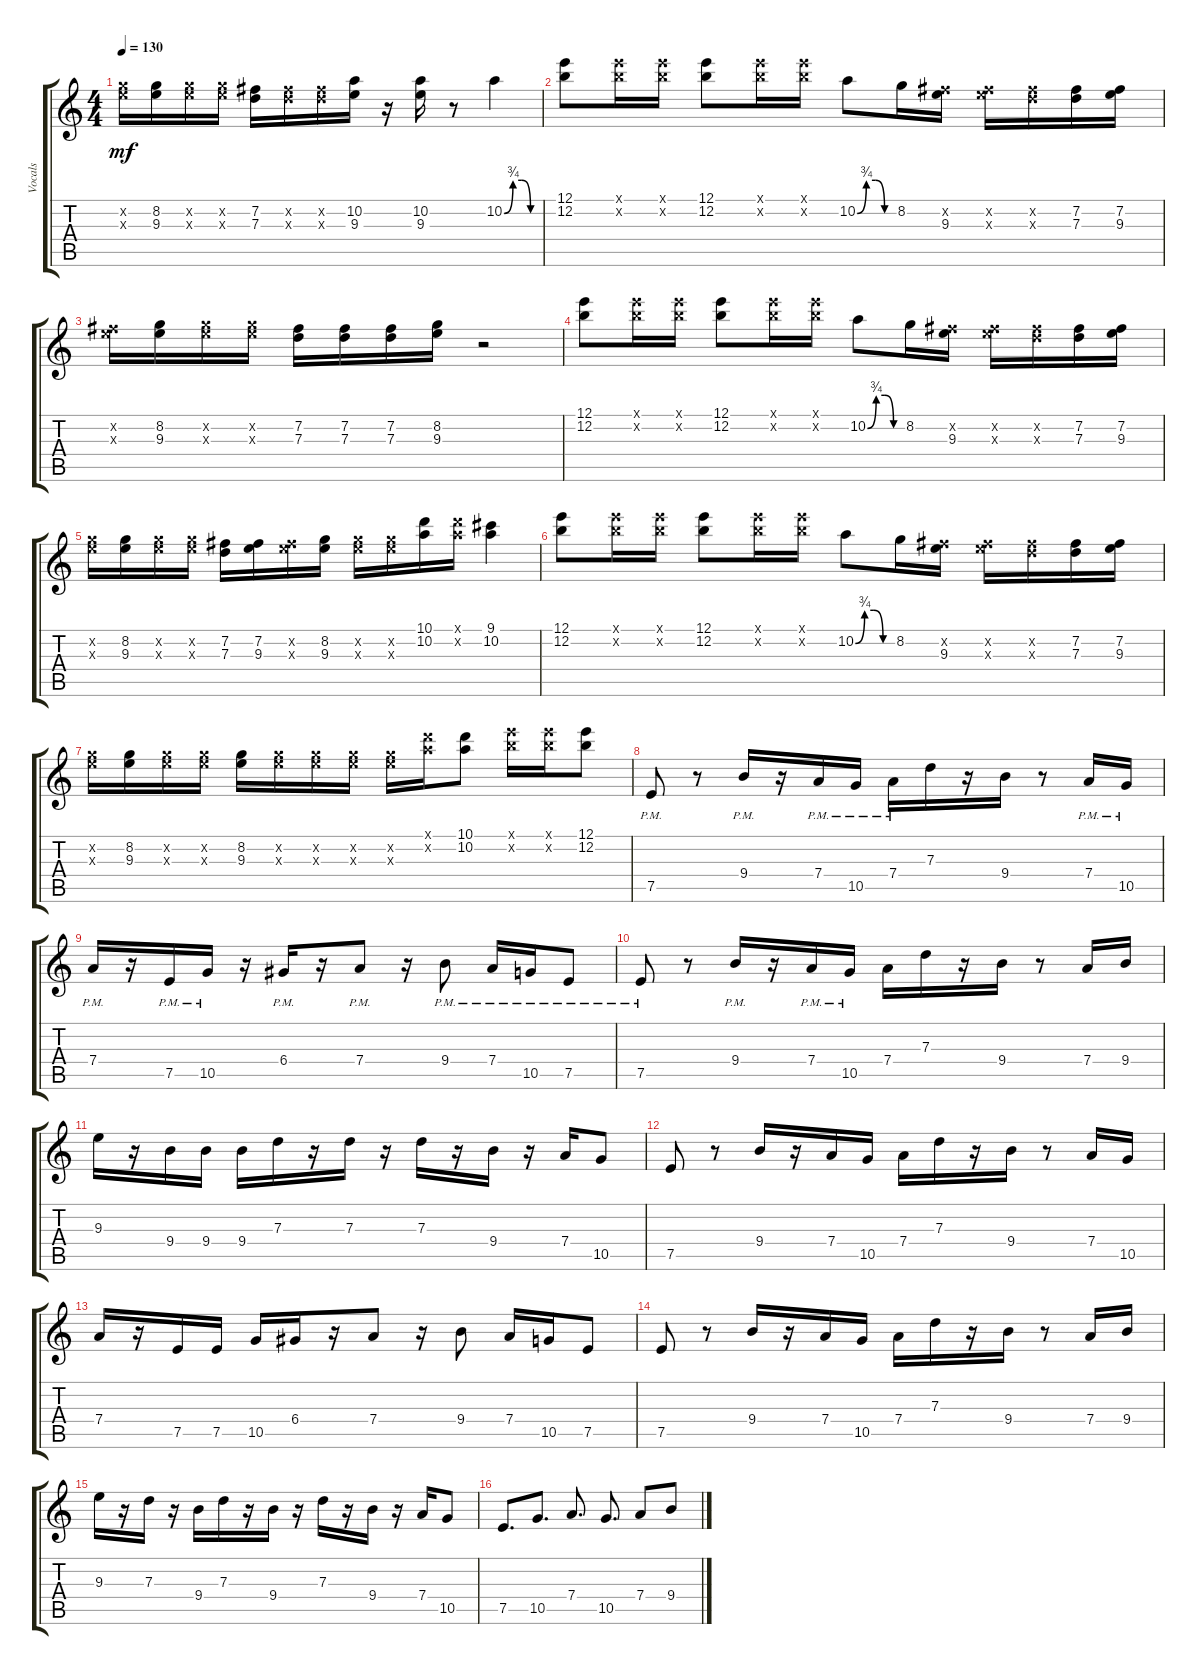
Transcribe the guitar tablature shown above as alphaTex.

\track ("Vocals" "Vocals") {instrument acousticguitarnylon}
\staff {score tabs}
\tuning (E4 B3 G3 D3 A2 E2) {hide}
\ts (4 4)
\tempo 130
\clef g2
\ks c
(8.2{x} 9.3{x}).16{dy mf} (8.2 9.3).16 (8.2{x} 9.3{x}).16 (8.2{x} 9.3{x}).16 (7.2 7.3).16 (7.2{x} 7.3{x}).16 (7.2{x} 7.3{x}).16 (10.2 9.3).16 r.16 (10.2 9.3).16 r.8 10.2{be (custom 0 0 15 3 30 3 45 0 60 0)}.4 |
(12.1 12.2).8 (12.1{x} 12.2{x}).16 (12.1{x} 12.2{x}).16 (12.1 12.2).8 (12.1{x} 12.2{x}).16 (12.1{x} 12.2{x}).16 10.2{be (custom 0 0 15 3 30 3 45 0 60 0)}.8 8.2.16 (7.2{x} 9.3).16 (7.2{x} 9.3{x}).16 (7.2{x} 7.3{x}).16 (7.2 7.3).16 (7.2 9.3).16 |
(7.2{x} 9.3{x}).16 (8.2 9.3).16 (8.2{x} 9.3{x}).16 (8.2{x} 9.3{x}).16 (7.2 7.3).16 (7.2 7.3).16 (7.2 7.3).16 (8.2 9.3).16 r.2 |
(12.1 12.2).8 (12.1{x} 12.2{x}).16 (12.1{x} 12.2{x}).16 (12.1 12.2).8 (12.1{x} 12.2{x}).16 (12.1{x} 12.2{x}).16 10.2{be (custom 0 0 15 3 30 3 45 0 60 0)}.8 8.2.16 (7.2{x} 9.3).16 (7.2{x} 9.3{x}).16 (7.2{x} 7.3{x}).16 (7.2 7.3).16 (7.2 9.3).16 |
(8.2{x} 9.3{x}).16 (8.2 9.3).16 (8.2{x} 9.3{x}).16 (8.2{x} 9.3{x}).16 (7.2 7.3).16 (7.2 9.3).16 (7.2{x} 9.3{x}).16 (8.2 9.3).16 (8.2{x} 9.3{x}).16 (8.2{x} 9.3{x}).16 (10.1 10.2).16 (10.1{x} 10.2{x}).16 (9.1 10.2).4 |
(12.1 12.2).8 (12.1{x} 12.2{x}).16 (12.1{x} 12.2{x}).16 (12.1 12.2).8 (12.1{x} 12.2{x}).16 (12.1{x} 12.2{x}).16 10.2{be (custom 0 0 15 3 30 3 45 0 60 0)}.8 8.2.16 (7.2{x} 9.3).16 (7.2{x} 9.3{x}).16 (7.2{x} 7.3{x}).16 (7.2 7.3).16 (7.2 9.3).16 |
(8.2{x} 9.3{x}).16 (8.2 9.3).16 (8.2{x} 9.3{x}).16 (8.2{x} 9.3{x}).16 (8.2 9.3).16 (8.2{x} 9.3{x}).16 (8.2{x} 9.3{x}).16 (8.2{x} 9.3{x}).16 (8.2{x} 9.3{x}).16 (10.1{x} 10.2{x}).16 (10.1 10.2).8 (12.1{x} 12.2{x}).16 (12.1{x} 12.2{x}).16 (12.1 12.2).8 |
7.5{pm}.8 r.8 9.4{pm}.16 r.16 7.4{pm}.16 10.5{pm}.16 7.4{pm}.16 7.3.16 r.16 9.4.16 r.8 7.4{pm}.16 10.5{pm}.16 |
7.4{pm}.16 r.16 7.5{pm}.16 10.5{pm}.16 r.16 6.4{pm}.16 r.16 7.4{pm}.8 r.16 9.4{pm}.8 7.4{pm}.16 10.5{pm}.16 7.5{pm}.8 |
7.5{pm}.8 r.8 9.4{pm}.16 r.16 7.4{pm}.16 10.5{pm}.16 7.4.16 7.3.16 r.16 9.4.16 r.8 7.4.16 9.4.16 |
9.3.16 r.16 9.4.16 9.4.16 9.4.16 7.3.16 r.16 7.3.16 r.16 7.3.16 r.16 9.4.16 r.16 7.4.16 10.5.8 |
7.5.8 r.8 9.4.16 r.16 7.4.16 10.5.16 7.4.16 7.3.16 r.16 9.4.16 r.8 7.4.16 10.5.16 |
7.4.16 r.16 7.5.16 7.5.16 10.5.16 6.4.16 r.16 7.4.8 r.16 9.4.8 7.4.16 10.5.16 7.5.8 |
7.5.8 r.8 9.4.16 r.16 7.4.16 10.5.16 7.4.16 7.3.16 r.16 9.4.16 r.8 7.4.16 9.4.16 |
9.3.16 r.16 7.3.16 r.16 9.4.16 7.3.16 r.16 9.4.16 r.16 7.3.16 r.16 9.4.16 r.16 7.4.16 10.5.8 |
7.5.8{d} 10.5.8{d} 7.4.8{d} 10.5.8{d} 7.4.8 9.4.8
